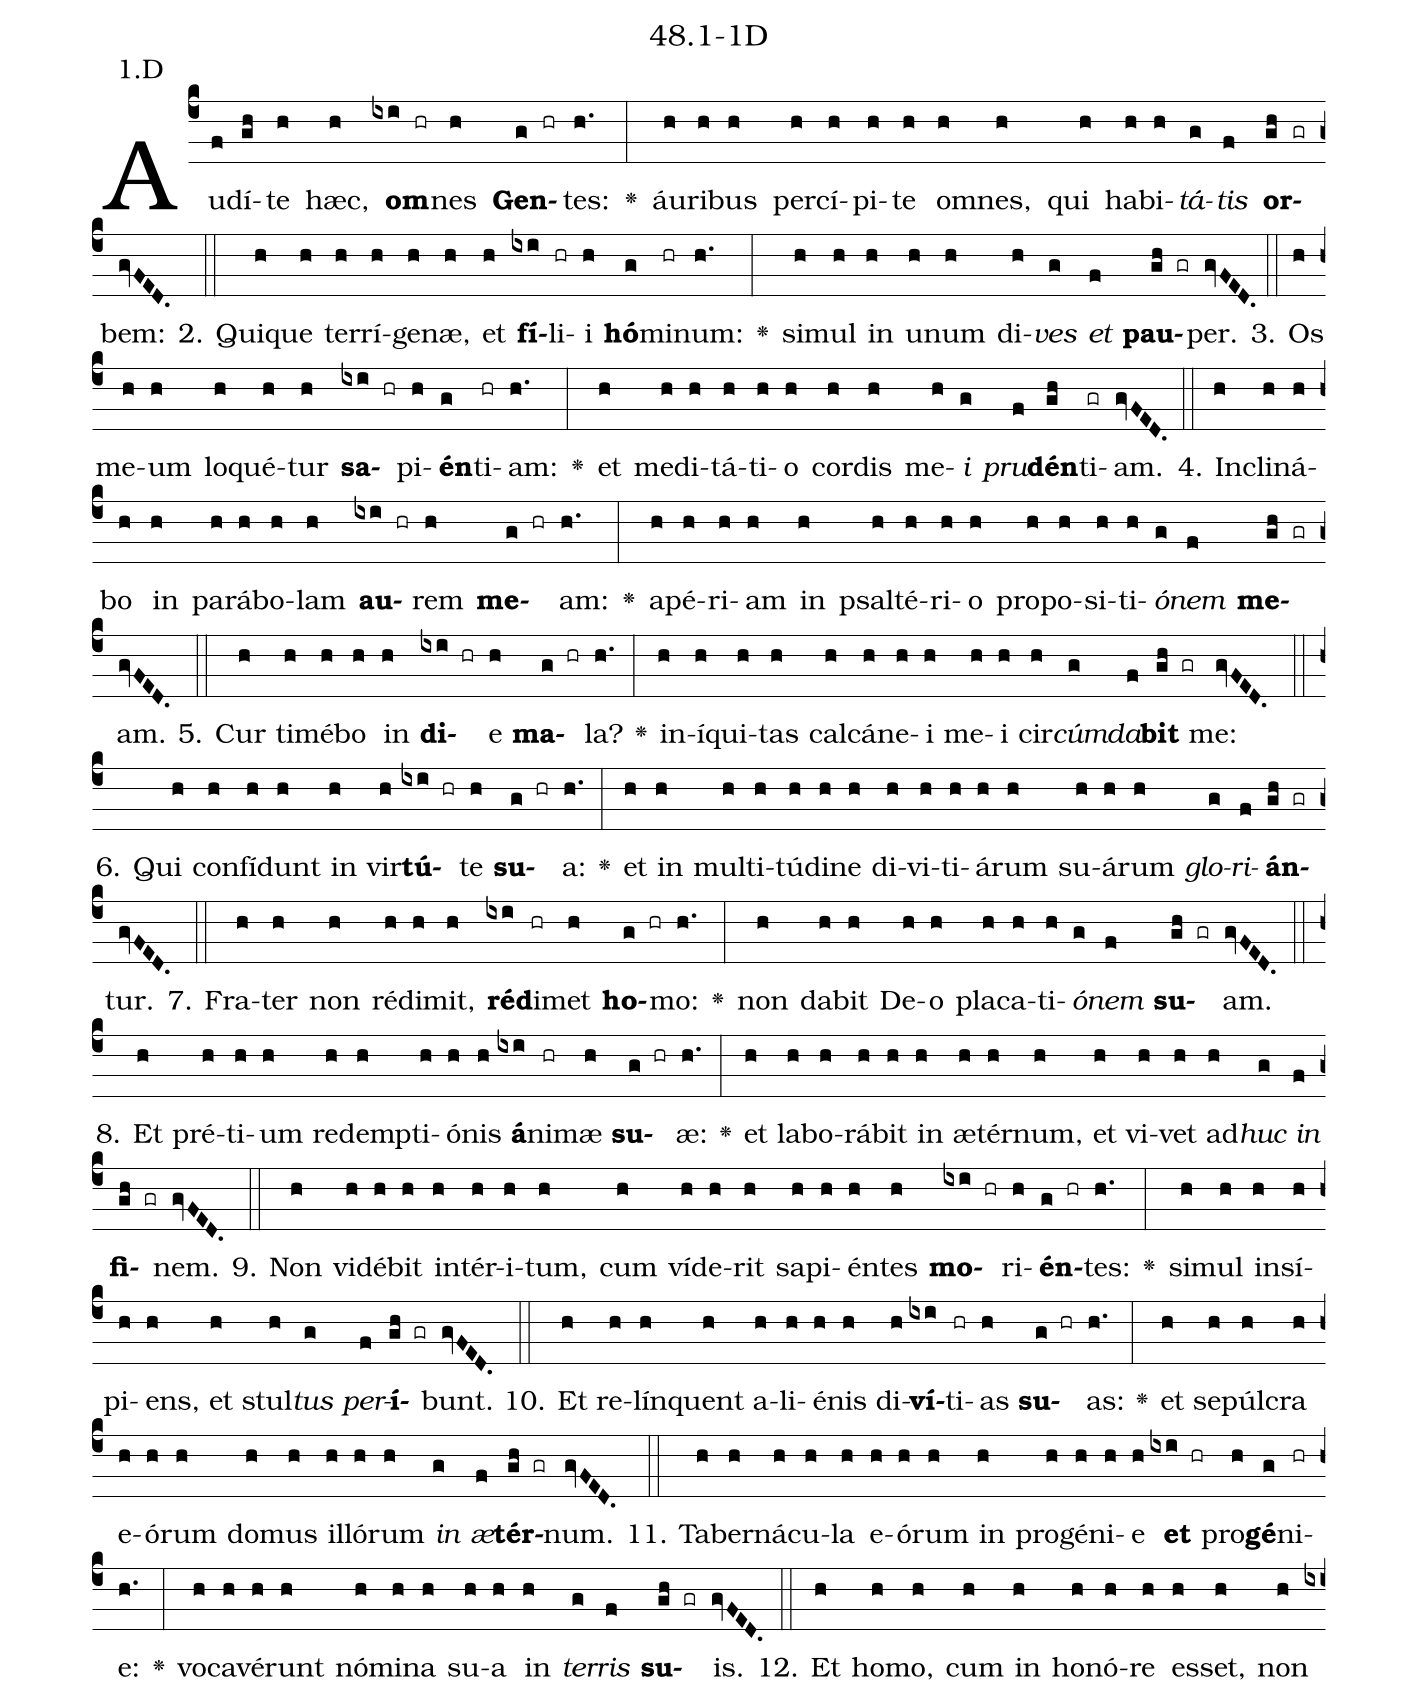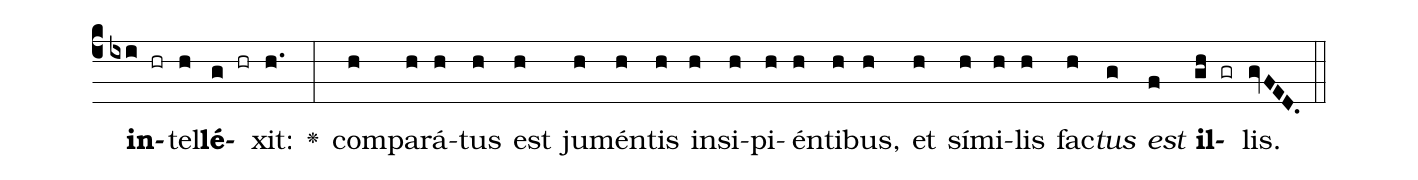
name: 48.1-1D;
annotation: 1.D;
%%
(c4)Au(f)dí(gh)te(h) hæc,(h) <b>om</b>(ixi hr)nes(h) <b>Gen</b>(g hr)tes:(h.) <v>\greheightstar</v>(:) áu(h)ri(h)bus(h) per(h)cí(h)pi(h)te(h) om(h)nes,(h) qui(h) ha(h)bi(h)<i>tá</i>(g)<i>tis</i>(f) <b>or</b>(gh gr)bem:(gvFED.) (::)
2. Qui(h)que(h) ter(h)rí(h)ge(h)næ,(h) et(h) <b>fí</b>(ixi)li(hr)i(h) <b>hó</b>(g)mi(hr)num:(h.) <v>\greheightstar</v>(:) si(h)mul(h) in(h) u(h)num(h) di(h)<i>ves</i>(g) <i>et</i>(f) <b>pau</b>(gh gr)per.(gvFED.) (::)
3. Os(h) me(h)um(h) lo(h)qué(h)tur(h) <b>sa</b>(ixi hr)pi(h)<b>én</b>(g)ti(hr)am:(h.) <v>\greheightstar</v>(:) et(h) me(h)di(h)tá(h)ti(h)o(h) cor(h)dis(h) me(h)<i>i</i>(g) <i>pru</i>(f)<b>dén</b>(gh)ti(gr)am.(gvFED.) (::)
4. In(h)cli(h)ná(h)bo(h) in(h) pa(h)rá(h)bo(h)lam(h) <b>au</b>(ixi hr)rem(h) <b>me</b>(g hr)am:(h.) <v>\greheightstar</v>(:) a(h)pé(h)ri(h)am(h) in(h) psal(h)té(h)ri(h)o(h) pro(h)po(h)si(h)ti(h)<i>ó</i>(g)<i>nem</i>(f) <b>me</b>(gh gr)am.(gvFED.) (::)
5. Cur(h) ti(h)mé(h)bo(h) in(h) <b>di</b>(ixi hr)e(h) <b>ma</b>(g hr)la?(h.) <v>\greheightstar</v>(:) in(h)í(h)qui(h)tas(h) cal(h)cá(h)ne(h)i(h) me(h)i(h) cir(h)<i>cúm</i>(g)<i>da</i>(f)<b>bit</b>(gh gr) me:(gvFED.) (::)
6. Qui(h) con(h)fí(h)dunt(h) in(h) vir(h)<b>tú</b>(ixi hr)te(h) <b>su</b>(g hr)a:(h.) <v>\greheightstar</v>(:) et(h) in(h) mul(h)ti(h)tú(h)di(h)ne(h) di(h)vi(h)ti(h)á(h)rum(h) su(h)á(h)rum(h) <i>glo</i>(g)<i>ri</i>(f)<b>án</b>(gh gr)tur.(gvFED.) (::)
7. Fra(h)ter(h) non(h) réd(h)i(h)mit,(h) <b>réd</b>(ixi)i(hr)met(h) <b>ho</b>(g hr)mo:(h.) <v>\greheightstar</v>(:) non(h) da(h)bit(h) De(h)o(h) pla(h)ca(h)ti(h)<i>ó</i>(g)<i>nem</i>(f) <b>su</b>(gh gr)am.(gvFED.) (::)
8. Et(h) pré(h)ti(h)um(h) red(h)emp(h)ti(h)ó(h)nis(h) <b>á</b>(ixi)ni(hr)mæ(h) <b>su</b>(g hr)æ:(h.) <v>\greheightstar</v>(:) et(h) la(h)bo(h)rá(h)bit(h) in(h) æ(h)tér(h)num,(h) et(h) vi(h)vet(h) ad(h)<i>huc</i>(g) <i>in</i>(f) <b>fi</b>(gh gr)nem.(gvFED.) (::)
9. Non(h) vi(h)dé(h)bit(h) in(h)tér(h)i(h)tum,(h) cum(h) ví(h)de(h)rit(h) sa(h)pi(h)én(h)tes(h) <b>mo</b>(ixi hr)ri(h)<b>én</b>(g hr)tes:(h.) <v>\greheightstar</v>(:) si(h)mul(h) in(h)sí(h)pi(h)ens,(h) et(h) stul(h)<i>tus</i>(g) <i>per</i>(f)<b>í</b>(gh gr)bunt.(gvFED.) (::)
10. Et(h) re(h)lín(h)quent(h) a(h)li(h)é(h)nis(h) di(h)<b>ví</b>(ixi)ti(hr)as(h) <b>su</b>(g hr)as:(h.) <v>\greheightstar</v>(:) et(h) se(h)púl(h)cra(h) e(h)ó(h)rum(h) do(h)mus(h) il(h)ló(h)rum(h) <i>in</i>(g) <i>æ</i>(f)<b>tér</b>(gh gr)num.(gvFED.) (::)
11. Ta(h)ber(h)ná(h)cu(h)la(h) e(h)ó(h)rum(h) in(h) pro(h)gé(h)ni(h)e(h) <b>et</b>(ixi hr) pro(h)<b>gé</b>(g)ni(hr)e:(h.) <v>\greheightstar</v>(:) vo(h)ca(h)vé(h)runt(h) nó(h)mi(h)na(h) su(h)a(h) in(h) <i>ter</i>(g)<i>ris</i>(f) <b>su</b>(gh gr)is.(gvFED.) (::)
12. Et(h) ho(h)mo,(h) cum(h) in(h) ho(h)nó(h)re(h) es(h)set,(h) non(h) <b>in</b>(ixi hr)tel(h)<b>lé</b>(g hr)xit:(h.) <v>\greheightstar</v>(:) com(h)pa(h)rá(h)tus(h) est(h) ju(h)mén(h)tis(h) in(h)si(h)pi(h)én(h)ti(h)bus,(h) et(h) sí(h)mi(h)lis(h) fac(h)<i>tus</i>(g) <i>est</i>(f) <b>il</b>(gh gr)lis.(gvFED.) (::)
